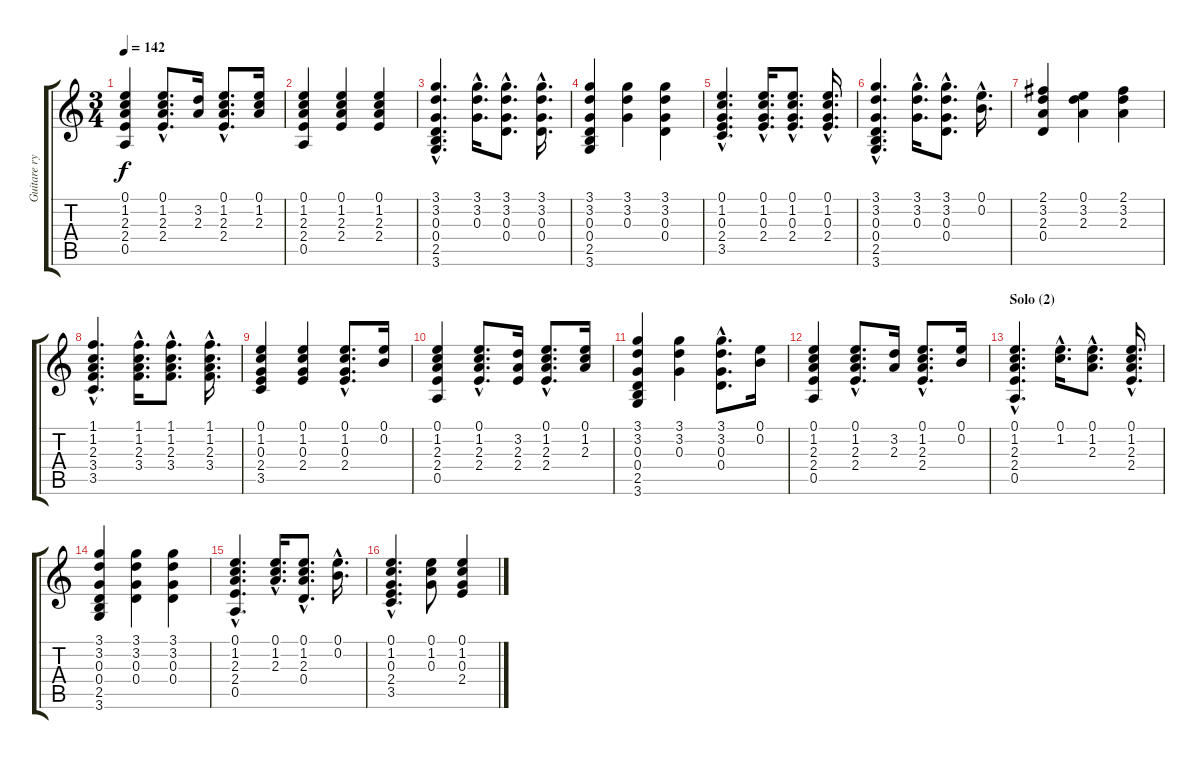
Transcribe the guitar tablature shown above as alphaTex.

\track ("Guitare rythmique" "Guitare ry") {instrument acousticguitarsteel}
\staff {score tabs}
\tuning (E4 B3 G3 D3 A2 E2) {hide}
\ts (3 4)
\tempo 142
\clef g2
\ks c
(0.1 1.2 2.3 2.4 0.5).4{dy f} (0.1{hac} 1.2{hac} 2.3{hac} 2.4{hac}).8{d} (3.2 2.3).16 (0.1{hac} 1.2{hac} 2.3{hac} 2.4{hac}).8{d} (0.1 1.2 2.3).16 |
(0.1 1.2 2.3 2.4 0.5).4 (0.1 1.2 2.3 2.4).4 (0.1 1.2 2.3 2.4).4 |
(3.1{hac} 3.2{hac} 0.3{hac} 0.4{hac} 2.5{hac} 3.6{hac}).4{d} (3.1{hac} 3.2{hac} 0.3{hac}).16{d} (3.1{hac} 3.2{hac} 0.3{hac} 0.4{hac}).8{d} (3.1{hac} 3.2{hac} 0.3{hac} 0.4{hac}).16{d} |
(3.1 3.2 0.3 0.4 2.5 3.6).4 (3.1 3.2 0.3).4 (3.1 3.2 0.3 0.4).4 |
(0.1{hac} 1.2{hac} 0.3{hac} 2.4{hac} 3.5{hac}).4{d} (0.1{hac} 1.2{hac} 0.3{hac} 2.4{hac}).16{d} (0.1{hac} 1.2{hac} 0.3{hac} 2.4{hac}).8{d} (0.1{hac} 1.2{hac} 0.3{hac} 2.4{hac}).16{d} |
(3.1{hac} 3.2{hac} 0.3{hac} 0.4{hac} 2.5{hac} 3.6{hac}).4{d} (3.1{hac} 3.2{hac} 0.3{hac}).16{d} (3.1{hac} 3.2{hac} 0.3{hac} 0.4{hac}).8{d} (0.1{hac} 0.2{hac}).16{d} |
(2.1 3.2 2.3 0.4).4 (0.1 3.2 2.3).4 (2.1 3.2 2.3).4 |
(1.1{hac} 1.2{hac} 2.3{hac} 3.4{hac} 3.5{hac}).4{d} (1.1{hac} 1.2{hac} 2.3{hac} 3.4{hac}).16{d} (1.1{hac} 1.2{hac} 2.3{hac} 3.4{hac}).8{d} (1.1{hac} 1.2{hac} 2.3{hac} 3.4{hac}).16{d} |
(0.1 1.2 0.3 2.4 3.5).4 (0.1 1.2 0.3 2.4).4 (0.1{hac} 1.2{hac} 0.3{hac} 2.4{hac}).8{d} (0.1 0.2).16 |
(0.1 1.2 2.3 2.4 0.5).4 (0.1{hac} 1.2{hac} 2.3{hac} 2.4{hac}).8{d} (3.2 2.3 2.4).16 (0.1{hac} 1.2{hac} 2.3{hac} 2.4{hac}).8{d} (0.1 1.2 2.3).16 |
(3.1 3.2 0.3 0.4 2.5 3.6).4 (3.1 3.2 0.3).4 (3.1{hac} 3.2{hac} 0.3{hac} 0.4{hac}).8{d} (0.1 0.2).16 |
(0.1 1.2 2.3 2.4 0.5).4 (0.1{hac} 1.2{hac} 2.3{hac} 2.4{hac}).8{d} (3.2 2.3).16 (0.1{hac} 1.2{hac} 2.3{hac} 2.4{hac}).8{d} (0.1 0.2).16 |
\section ("" "Solo (2)")
(0.1{hac} 1.2{hac} 2.3{hac} 2.4{hac} 0.5{hac}).4{d} (0.1{hac} 1.2{hac}).16{d} (0.1{hac} 1.2{hac} 2.3{hac}).8{d} (0.1{hac} 1.2{hac} 2.3{hac} 2.4{hac}).16{d} |
(3.1 3.2 0.3 0.4 2.5 3.6).4 (3.1 3.2 0.3 0.4).4 (3.1 3.2 0.3 0.4).4 |
(0.1{hac} 1.2{hac} 2.3{hac} 2.4{hac} 0.5{hac}).4{d} (0.1{hac} 1.2{hac} 2.3{hac}).16{d} (0.1{hac} 1.2{hac} 2.3{hac} 0.4{hac}).8{d} (0.1{hac} 0.2{hac}).16{d} |
(0.1{hac} 1.2{hac} 0.3{hac} 2.4{hac} 3.5{hac}).4{d} (0.1 1.2 0.3).8 (0.1 1.2 0.3 2.4).4
